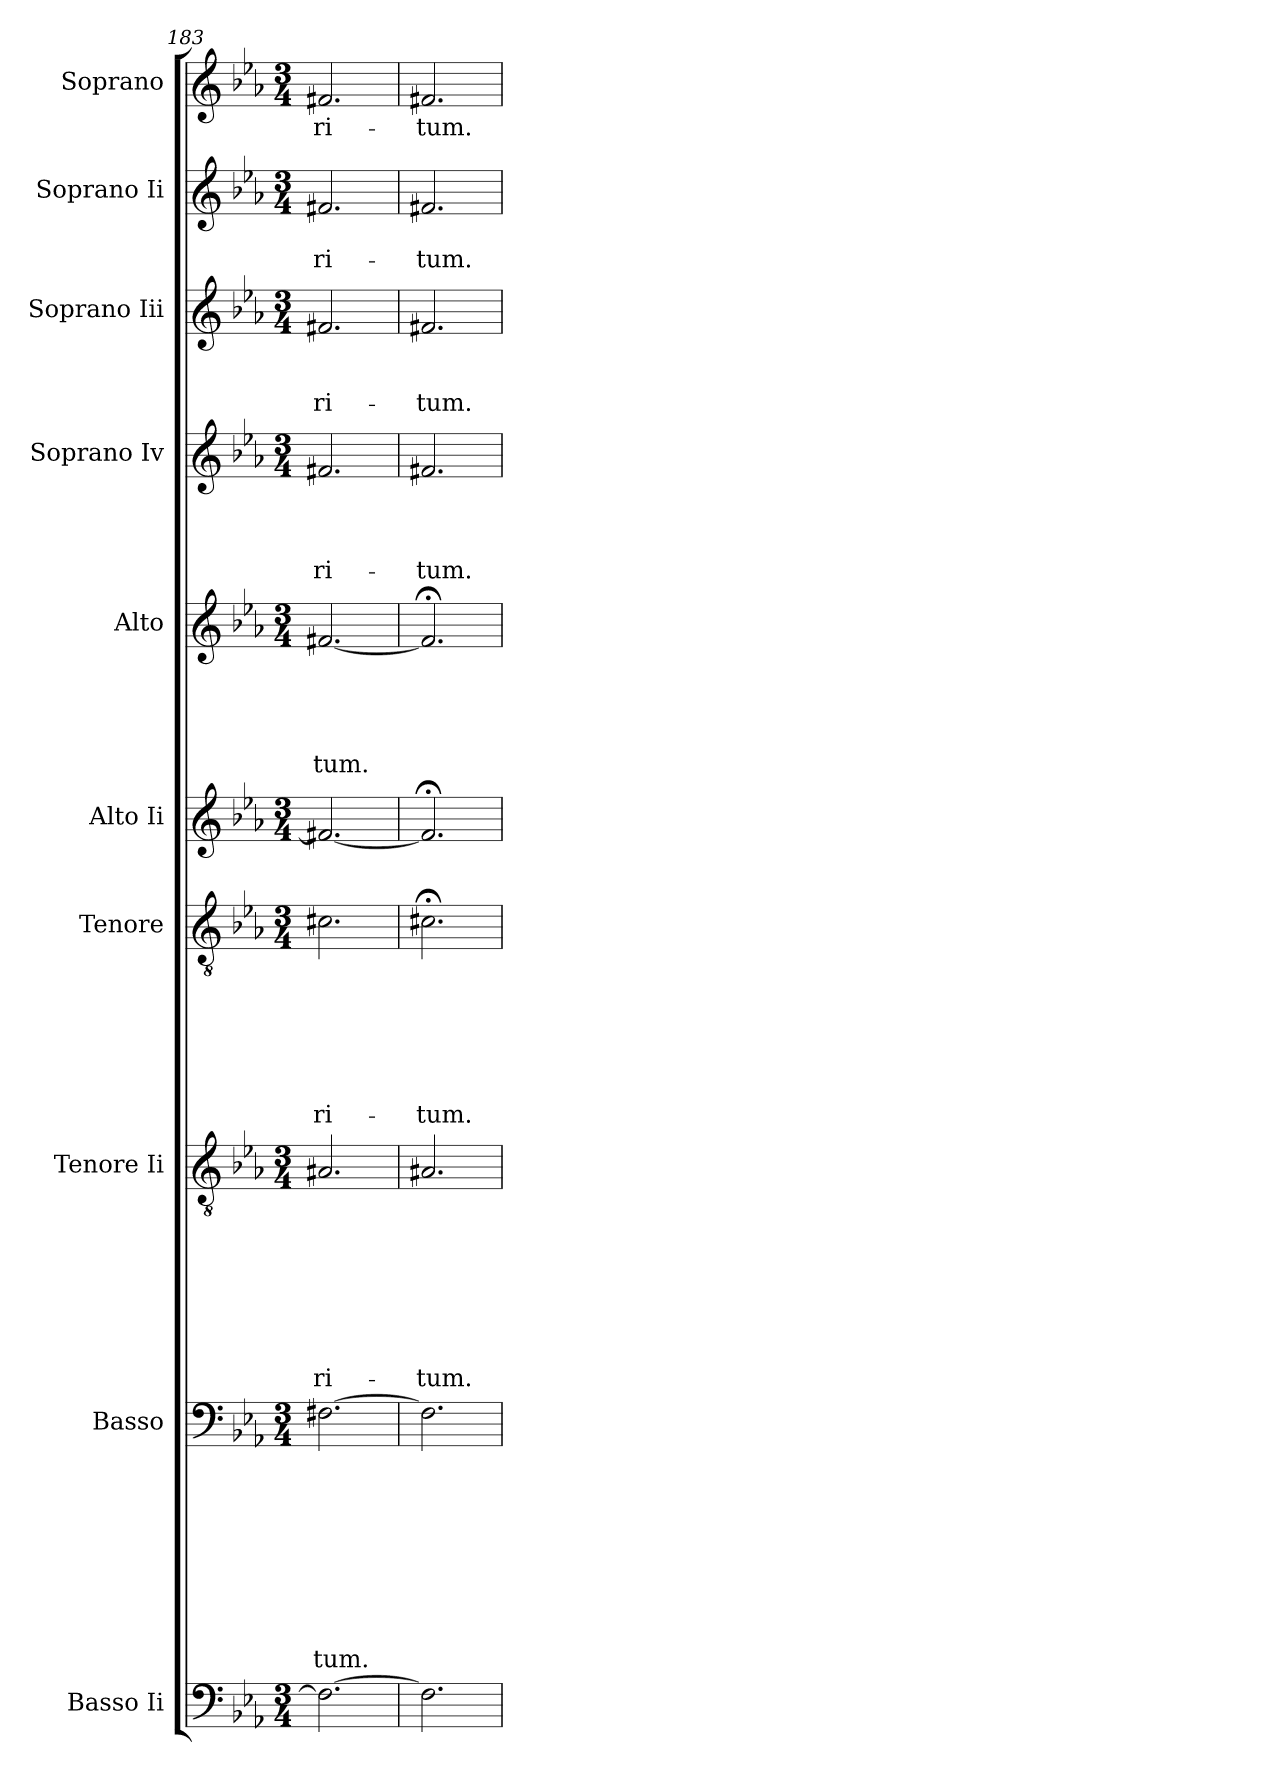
**kern	**text	**kern	**text	**text	**text	**text	**text	**text	**text	**text	**text	**kern	**text	**text	**text	**text	**text	**text	**text	**text	**kern	**text	**text	**text	**text	**text	**text	**text	**kern	**text	**kern	**text	**text	**text	**text	**text	**kern	**text	**text	**text	**text	**kern	**text	**text	**text	**kern	**text	**text	**kern	**text
*part10	*part10	*part9	*part9	*part9	*part9	*part9	*part9	*part9	*part9	*part9	*part9	*part8	*part8	*part8	*part8	*part8	*part8	*part8	*part8	*part8	*part7	*part7	*part7	*part7	*part7	*part7	*part7	*part7	*part6	*part6	*part5	*part5	*part5	*part5	*part5	*part5	*part4	*part4	*part4	*part4	*part4	*part3	*part3	*part3	*part3	*part2	*part2	*part2	*part1	*part1
*staff10	*staff10	*staff9	*staff9	*staff9	*staff9	*staff9	*staff9	*staff9	*staff9	*staff9	*staff9	*staff8	*staff8	*staff8	*staff8	*staff8	*staff8	*staff8	*staff8	*staff8	*staff7	*staff7	*staff7	*staff7	*staff7	*staff7	*staff7	*staff7	*staff6	*staff6	*staff5	*staff5	*staff5	*staff5	*staff5	*staff5	*staff4	*staff4	*staff4	*staff4	*staff4	*staff3	*staff3	*staff3	*staff3	*staff2	*staff2	*staff2	*staff1	*staff1
*I"Basso Ii	*	*I"Basso	*	*	*	*	*	*	*	*	*	*I"Tenore Ii	*	*	*	*	*	*	*	*	*I"Tenore	*	*	*	*	*	*	*	*I"Alto Ii	*	*I"Alto	*	*	*	*	*	*I"Soprano Iv	*	*	*	*	*I"Soprano Iii	*	*	*	*I"Soprano Ii	*	*	*I"Soprano	*
*clefF4	*	*clefF4	*	*	*	*	*	*	*	*	*	*clefGv2	*	*	*	*	*	*	*	*	*clefGv2	*	*	*	*	*	*	*	*clefG2	*	*clefG2	*	*	*	*	*	*clefG2	*	*	*	*	*clefG2	*	*	*	*clefG2	*	*	*clefG2	*
*k[b-e-a-]	*	*k[b-e-a-]	*	*	*	*	*	*	*	*	*	*k[b-e-a-]	*	*	*	*	*	*	*	*	*k[b-e-a-]	*	*	*	*	*	*	*	*k[b-e-a-]	*	*k[b-e-a-]	*	*	*	*	*	*k[b-e-a-]	*	*	*	*	*k[b-e-a-]	*	*	*	*k[b-e-a-]	*	*	*k[b-e-a-]	*
*E-:	*	*E-:	*	*	*	*	*	*	*	*	*	*E-:	*	*	*	*	*	*	*	*	*E-:	*	*	*	*	*	*	*	*E-:	*	*E-:	*	*	*	*	*	*E-:	*	*	*	*	*E-:	*	*	*	*E-:	*	*	*E-:	*
*M3/4	*	*M3/4	*	*	*	*	*	*	*	*	*	*M3/4	*	*	*	*	*	*	*	*	*M3/4	*	*	*	*	*	*	*	*M3/4	*	*M3/4	*	*	*	*	*	*M3/4	*	*	*	*	*M3/4	*	*	*	*M3/4	*	*	*M3/4	*
=183	=183	=183	=183	=183	=183	=183	=183	=183	=183	=183	=183	=183	=183	=183	=183	=183	=183	=183	=183	=183	=183	=183	=183	=183	=183	=183	=183	=183	=183	=183	=183	=183	=183	=183	=183	=183	=183	=183	=183	=183	=183	=183	=183	=183	=183	=183	=183	=183	=183	=183
!	!	!	!	!	!	!	!	!	!	!	!LO:LY:b	!	!	!	!	!	!	!	!	!LO:LY:b	!	!	!	!	!	!	!	!LO:LY:b	!	!	!	!	!	!	!	!LO:LY:b	!	!	!	!	!LO:LY:b	!	!	!	!LO:LY:b	!	!	!LO:LY:b	!	!LO:LY:b
2.F#\_	.	[>2.F#X\	.	.	.	.	.	.	.	.	-tum.	2.A#X/	.	.	.	.	.	.	.	-ri-	2.c#X\	.	.	.	.	.	.	-ri-	2.f#X/_	.	[<2.f#X/	.	.	.	.	-tum.	2.f#X/	.	.	.	-ri-	2.f#X/	.	.	-ri-	2.f#X/	.	-ri-	2.f#X/	-ri-
=184	=184	=184	=184	=184	=184	=184	=184	=184	=184	=184	=184	=184	=184	=184	=184	=184	=184	=184	=184	=184	=184	=184	=184	=184	=184	=184	=184	=184	=184	=184	=184	=184	=184	=184	=184	=184	=184	=184	=184	=184	=184	=184	=184	=184	=184	=184	=184	=184	=184	=184
!	!	!	!	!	!	!	!	!	!	!	!	!	!	!	!	!	!	!	!	!LO:LY:b	!	!	!	!	!	!	!	!LO:LY:b	!	!	!	!	!	!	!	!	!	!	!	!	!LO:LY:b	!	!	!	!LO:LY:b	!	!	!LO:LY:b	!	!LO:LY:b
2.F#\]	.	2.F#\]	.	.	.	.	.	.	.	.	.	2.A#X/	.	.	.	.	.	.	.	-tum.	2.c#X;<\	.	.	.	.	.	.	-tum.	2.f#;/]	.	2.f#;/]	.	.	.	.	.	2.f#X/	.	.	.	-tum.	2.f#X/	.	.	-tum.	2.f#X/	.	-tum.	2.f#X/	-tum.
=!	=!	=!	=!	=!	=!	=!	=!	=!	=!	=!	=!	=!	=!	=!	=!	=!	=!	=!	=!	=!	=!	=!	=!	=!	=!	=!	=!	=!	=!	=!	=!	=!	=!	=!	=!	=!	=!	=!	=!	=!	=!	=!	=!	=!	=!	=!	=!	=!	=!	=!
*-	*-	*-	*-	*-	*-	*-	*-	*-	*-	*-	*-	*-	*-	*-	*-	*-	*-	*-	*-	*-	*-	*-	*-	*-	*-	*-	*-	*-	*-	*-	*-	*-	*-	*-	*-	*-	*-	*-	*-	*-	*-	*-	*-	*-	*-	*-	*-	*-	*-	*-
